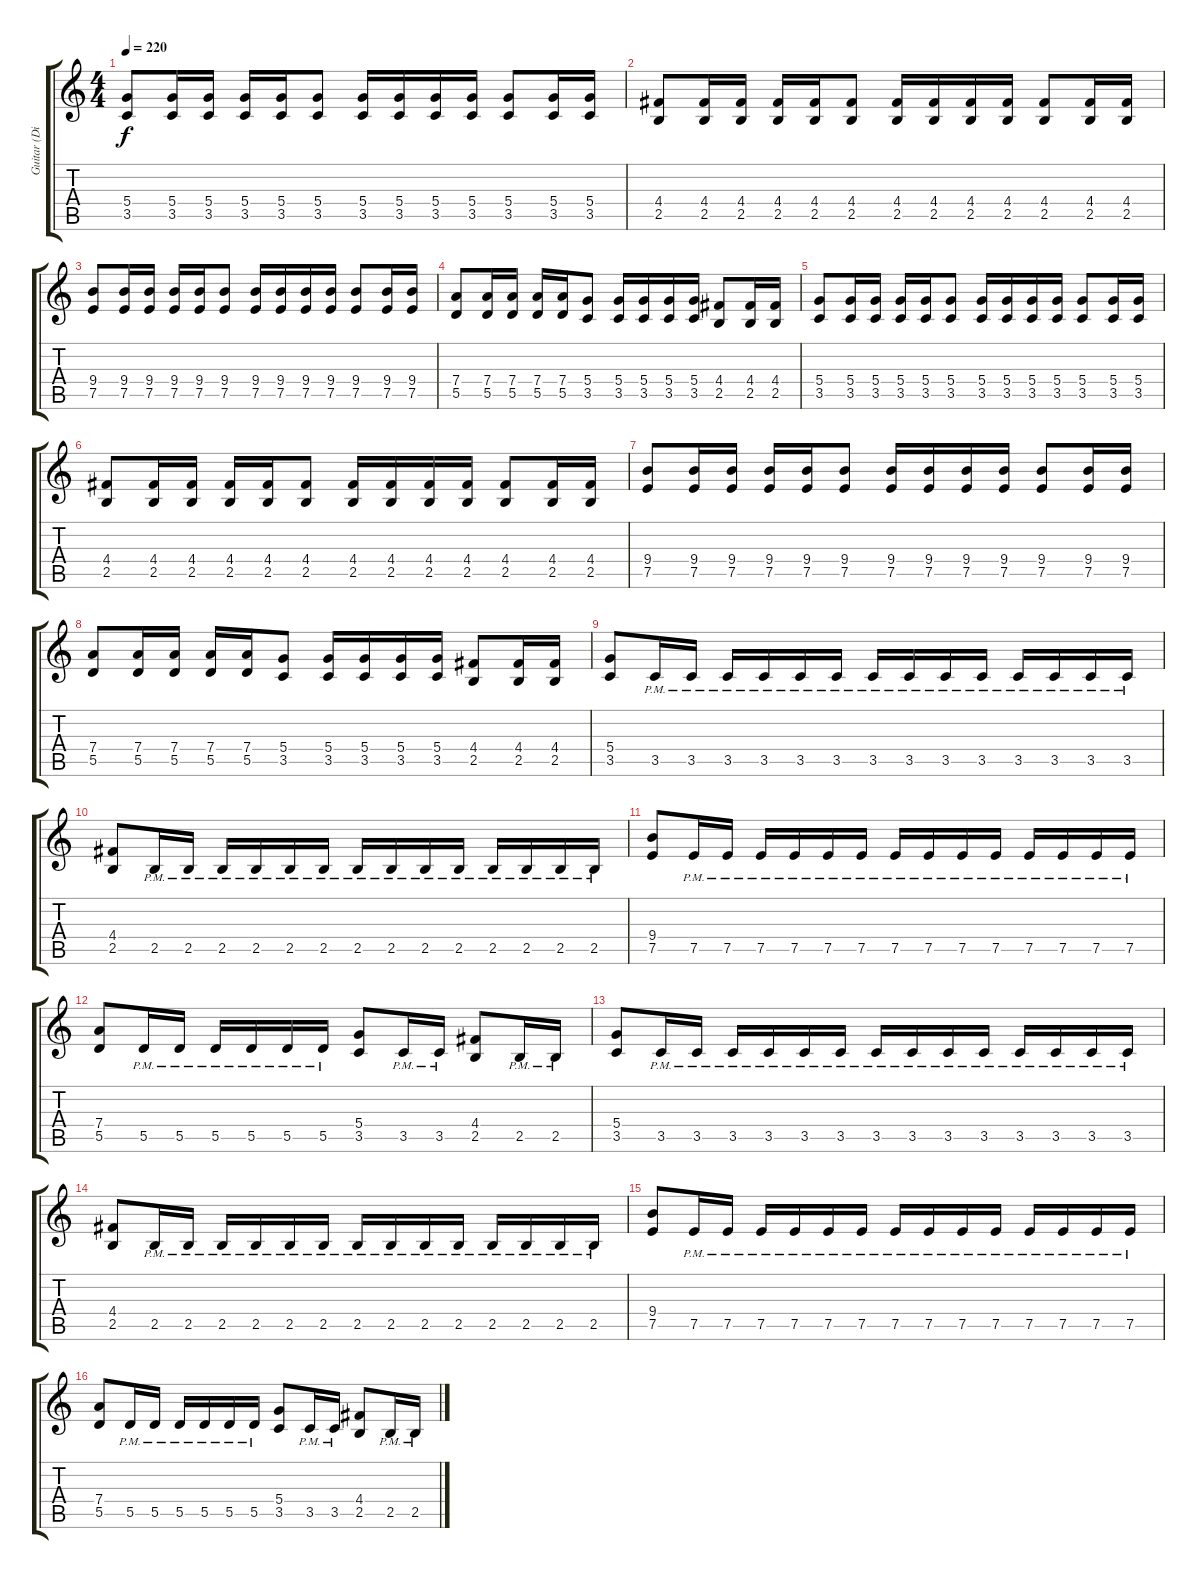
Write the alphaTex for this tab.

\track ("Guitar (Diagenz)" "Guitar (Di") {instrument distortionguitar}
\staff {score tabs}
\tuning (E4 B3 G3 D3 A2 E2) {hide}
\ts (4 4)
\tempo 220
\clef g2
\ks c
(5.4 3.5).8{dy f} (5.4 3.5).16 (5.4 3.5).16 (5.4 3.5).16 (5.4 3.5).16 (5.4 3.5).8 (5.4 3.5).16 (5.4 3.5).16 (5.4 3.5).16 (5.4 3.5).16 (5.4 3.5).8 (5.4 3.5).16 (5.4 3.5).16 |
(4.4 2.5).8 (4.4 2.5).16 (4.4 2.5).16 (4.4 2.5).16 (4.4 2.5).16 (4.4 2.5).8 (4.4 2.5).16 (4.4 2.5).16 (4.4 2.5).16 (4.4 2.5).16 (4.4 2.5).8 (4.4 2.5).16 (4.4 2.5).16 |
(9.4 7.5).8 (9.4 7.5).16 (9.4 7.5).16 (9.4 7.5).16 (9.4 7.5).16 (9.4 7.5).8 (9.4 7.5).16 (9.4 7.5).16 (9.4 7.5).16 (9.4 7.5).16 (9.4 7.5).8 (9.4 7.5).16 (9.4 7.5).16 |
(7.4 5.5).8 (7.4 5.5).16 (7.4 5.5).16 (7.4 5.5).16 (7.4 5.5).16 (5.4 3.5).8 (5.4 3.5).16 (5.4 3.5).16 (5.4 3.5).16 (5.4 3.5).16 (4.4 2.5).8 (4.4 2.5).16 (4.4 2.5).16 |
(5.4 3.5).8 (5.4 3.5).16 (5.4 3.5).16 (5.4 3.5).16 (5.4 3.5).16 (5.4 3.5).8 (5.4 3.5).16 (5.4 3.5).16 (5.4 3.5).16 (5.4 3.5).16 (5.4 3.5).8 (5.4 3.5).16 (5.4 3.5).16 |
(4.4 2.5).8 (4.4 2.5).16 (4.4 2.5).16 (4.4 2.5).16 (4.4 2.5).16 (4.4 2.5).8 (4.4 2.5).16 (4.4 2.5).16 (4.4 2.5).16 (4.4 2.5).16 (4.4 2.5).8 (4.4 2.5).16 (4.4 2.5).16 |
(9.4 7.5).8 (9.4 7.5).16 (9.4 7.5).16 (9.4 7.5).16 (9.4 7.5).16 (9.4 7.5).8 (9.4 7.5).16 (9.4 7.5).16 (9.4 7.5).16 (9.4 7.5).16 (9.4 7.5).8 (9.4 7.5).16 (9.4 7.5).16 |
(7.4 5.5).8 (7.4 5.5).16 (7.4 5.5).16 (7.4 5.5).16 (7.4 5.5).16 (5.4 3.5).8 (5.4 3.5).16 (5.4 3.5).16 (5.4 3.5).16 (5.4 3.5).16 (4.4 2.5).8 (4.4 2.5).16 (4.4 2.5).16 |
(5.4 3.5).8 3.5{pm}.16 3.5{pm}.16 3.5{pm}.16 3.5{pm}.16 3.5{pm}.16 3.5{pm}.16 3.5{pm}.16 3.5{pm}.16 3.5{pm}.16 3.5{pm}.16 3.5{pm}.16 3.5{pm}.16 3.5{pm}.16 3.5{pm}.16 |
(4.4 2.5).8 2.5{pm}.16 2.5{pm}.16 2.5{pm}.16 2.5{pm}.16 2.5{pm}.16 2.5{pm}.16 2.5{pm}.16 2.5{pm}.16 2.5{pm}.16 2.5{pm}.16 2.5{pm}.16 2.5{pm}.16 2.5{pm}.16 2.5{pm}.16 |
(9.4 7.5).8 7.5{pm}.16 7.5{pm}.16 7.5{pm}.16 7.5{pm}.16 7.5{pm}.16 7.5{pm}.16 7.5{pm}.16 7.5{pm}.16 7.5{pm}.16 7.5{pm}.16 7.5{pm}.16 7.5{pm}.16 7.5{pm}.16 7.5{pm}.16 |
(7.4 5.5).8 5.5{pm}.16 5.5{pm}.16 5.5{pm}.16 5.5{pm}.16 5.5{pm}.16 5.5{pm}.16 (5.4 3.5).8 3.5{pm}.16 3.5{pm}.16 (4.4 2.5).8 2.5{pm}.16 2.5{pm}.16 |
(5.4 3.5).8 3.5{pm}.16 3.5{pm}.16 3.5{pm}.16 3.5{pm}.16 3.5{pm}.16 3.5{pm}.16 3.5{pm}.16 3.5{pm}.16 3.5{pm}.16 3.5{pm}.16 3.5{pm}.16 3.5{pm}.16 3.5{pm}.16 3.5{pm}.16 |
(4.4 2.5).8 2.5{pm}.16 2.5{pm}.16 2.5{pm}.16 2.5{pm}.16 2.5{pm}.16 2.5{pm}.16 2.5{pm}.16 2.5{pm}.16 2.5{pm}.16 2.5{pm}.16 2.5{pm}.16 2.5{pm}.16 2.5{pm}.16 2.5{pm}.16 |
(9.4 7.5).8 7.5{pm}.16 7.5{pm}.16 7.5{pm}.16 7.5{pm}.16 7.5{pm}.16 7.5{pm}.16 7.5{pm}.16 7.5{pm}.16 7.5{pm}.16 7.5{pm}.16 7.5{pm}.16 7.5{pm}.16 7.5{pm}.16 7.5{pm}.16 |
(7.4 5.5).8 5.5{pm}.16 5.5{pm}.16 5.5{pm}.16 5.5{pm}.16 5.5{pm}.16 5.5{pm}.16 (5.4 3.5).8 3.5{pm}.16 3.5{pm}.16 (4.4 2.5).8 2.5{pm}.16 2.5{pm}.16
